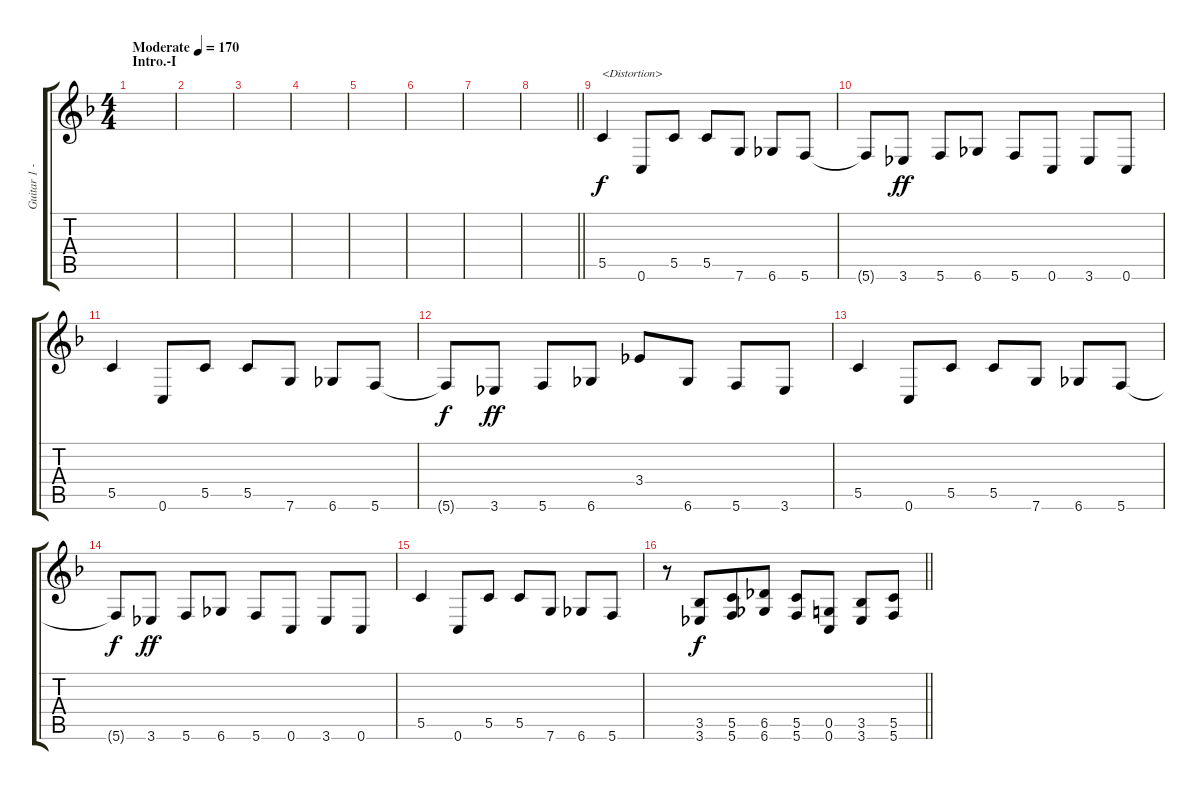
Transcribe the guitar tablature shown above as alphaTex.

\track ("Guitar 1 - Uruha" "Guitar 1 -") {instrument distortionguitar}
\staff {score tabs}
\tuning (D4 A3 F3 C3 G2 C2) {hide}
\ts (4 4)
\section ("" "Intro.-I")
\tempo (170 "Moderate")
\clef g2
\ks f
|
|
|
|
|
|
|
\barLineRight lightlight
|
\section ("" "")
5.5.4{txt "<Distortion>" balance 8} 0.6.8 5.5.8 5.5.8 7.6.8 6.6.8 5.6.8 |
5.6{t}.8{dy f} 3.6.8{dy ff} 5.6.8 6.6.8 5.6.8 0.6.8 3.6.8 0.6.8 |
5.5.4 0.6.8 5.5.8 5.5.8 7.6.8 6.6.8 5.6.8 |
5.6{t}.8{dy f} 3.6.8{dy ff} 5.6.8 6.6.8 3.4.8 6.6.8 5.6.8 3.6.8 |
5.5.4 0.6.8 5.5.8 5.5.8 7.6.8 6.6.8 5.6.8 |
5.6{t}.8{dy f} 3.6.8{dy ff} 5.6.8 6.6.8 5.6.8 0.6.8 3.6.8 0.6.8 |
5.5.4 0.6.8 5.5.8 5.5.8 7.6.8 6.6.8 5.6.8 |
\barLineRight lightlight
r.8{balance 16} (3.5 3.6).8{dy f beam merge} (5.5 5.6).8 (6.5 6.6).8 (5.5 5.6).8 (0.5 0.6).8 (3.5 3.6).8 (5.5 5.6).8
